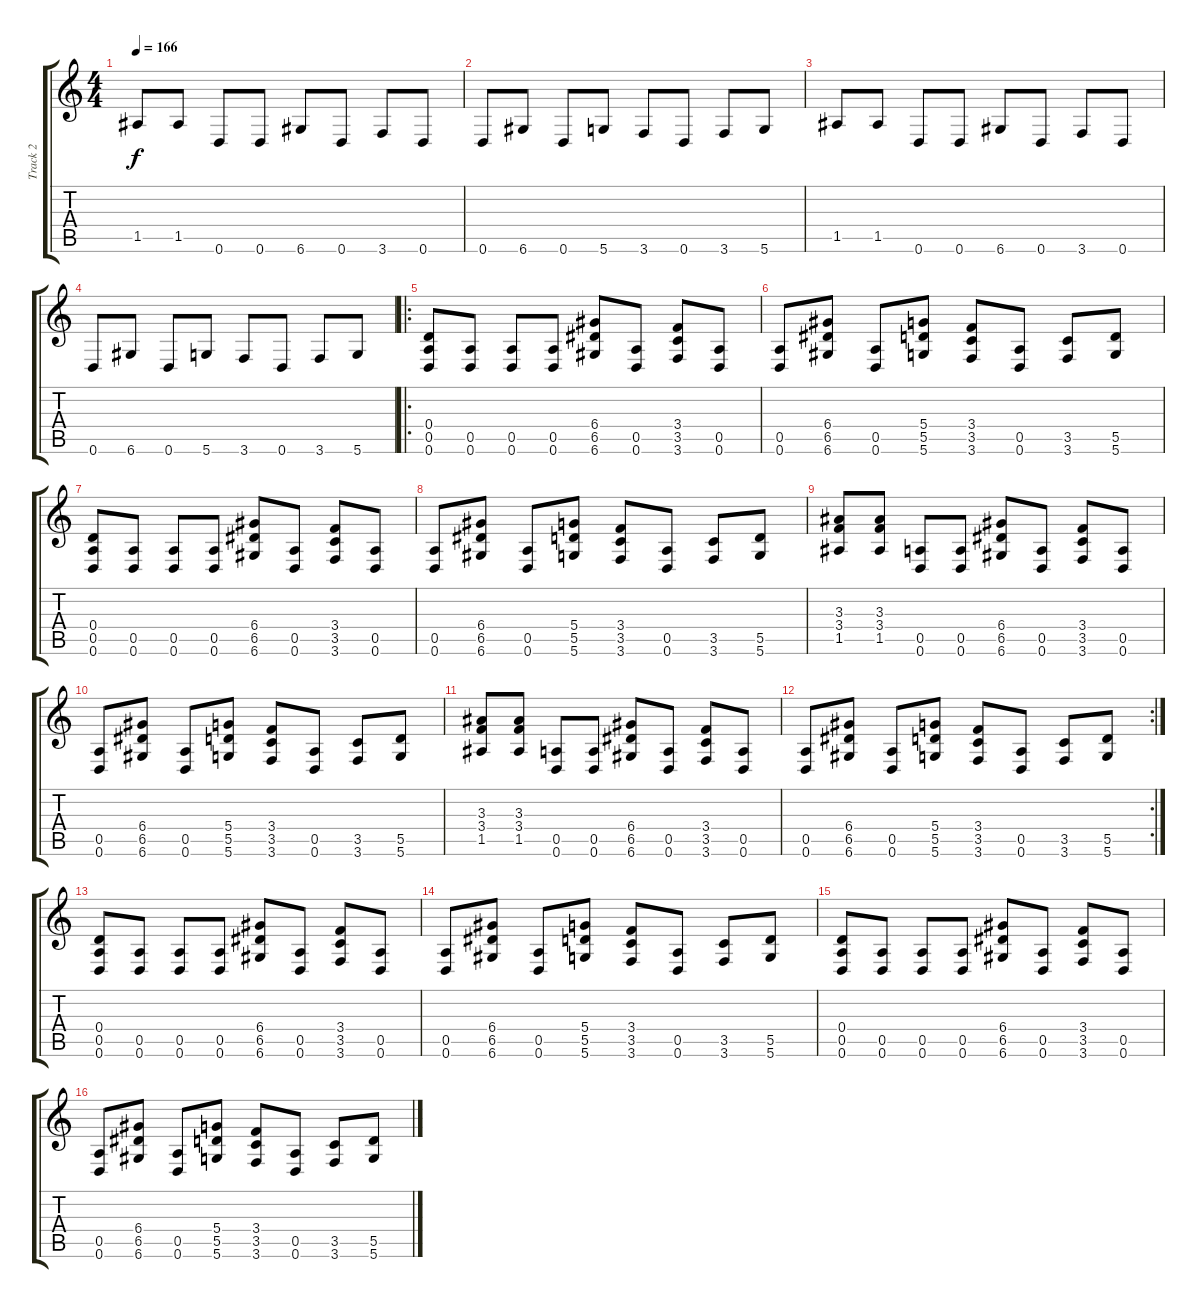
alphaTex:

\track ("Track 2" "Track 2") {instrument distortionguitar}
\staff {score tabs}
\tuning (E4 B3 G3 D3 A2 D2) {hide}
\ts (4 4)
\tempo 166
\clef g2
\ks c
1.5.8{dy f} 1.5.8 0.6.8 0.6.8 6.6.8 0.6.8 3.6.8 0.6.8 |
0.6.8 6.6.8 0.6.8 5.6.8 3.6.8 0.6.8 3.6.8 5.6.8 |
1.5.8 1.5.8 0.6.8 0.6.8 6.6.8 0.6.8 3.6.8 0.6.8 |
0.6.8 6.6.8 0.6.8 5.6.8 3.6.8 0.6.8 3.6.8 5.6.8 |
\ro
(0.4 0.5 0.6).8 (0.5 0.6).8 (0.5 0.6).8 (0.5 0.6).8 (6.4 6.5 6.6).8 (0.5 0.6).8 (3.4 3.5 3.6).8 (0.5 0.6).8 |
(0.5 0.6).8 (6.4 6.5 6.6).8 (0.5 0.6).8 (5.4 5.5 5.6).8 (3.4 3.5 3.6).8 (0.5 0.6).8 (3.5 3.6).8 (5.5 5.6).8 |
(0.4 0.5 0.6).8 (0.5 0.6).8 (0.5 0.6).8 (0.5 0.6).8 (6.4 6.5 6.6).8 (0.5 0.6).8 (3.4 3.5 3.6).8 (0.5 0.6).8 |
(0.5 0.6).8 (6.4 6.5 6.6).8 (0.5 0.6).8 (5.4 5.5 5.6).8 (3.4 3.5 3.6).8 (0.5 0.6).8 (3.5 3.6).8 (5.5 5.6).8 |
(3.3 3.4 1.5).8 (3.3 3.4 1.5).8 (0.5 0.6).8 (0.5 0.6).8 (6.4 6.5 6.6).8 (0.5 0.6).8 (3.4 3.5 3.6).8 (0.5 0.6).8 |
(0.5 0.6).8 (6.4 6.5 6.6).8 (0.5 0.6).8 (5.4 5.5 5.6).8 (3.4 3.5 3.6).8 (0.5 0.6).8 (3.5 3.6).8 (5.5 5.6).8 |
(3.3 3.4 1.5).8 (3.3 3.4 1.5).8 (0.5 0.6).8 (0.5 0.6).8 (6.4 6.5 6.6).8 (0.5 0.6).8 (3.4 3.5 3.6).8 (0.5 0.6).8 |
\rc 2
(0.5 0.6).8 (6.4 6.5 6.6).8 (0.5 0.6).8 (5.4 5.5 5.6).8 (3.4 3.5 3.6).8 (0.5 0.6).8 (3.5 3.6).8 (5.5 5.6).8 |
(0.4 0.5 0.6).8 (0.5 0.6).8 (0.5 0.6).8 (0.5 0.6).8 (6.4 6.5 6.6).8 (0.5 0.6).8 (3.4 3.5 3.6).8 (0.5 0.6).8 |
(0.5 0.6).8 (6.4 6.5 6.6).8 (0.5 0.6).8 (5.4 5.5 5.6).8 (3.4 3.5 3.6).8 (0.5 0.6).8 (3.5 3.6).8 (5.5 5.6).8 |
(0.4 0.5 0.6).8 (0.5 0.6).8 (0.5 0.6).8 (0.5 0.6).8 (6.4 6.5 6.6).8 (0.5 0.6).8 (3.4 3.5 3.6).8 (0.5 0.6).8 |
(0.5 0.6).8 (6.4 6.5 6.6).8 (0.5 0.6).8 (5.4 5.5 5.6).8 (3.4 3.5 3.6).8 (0.5 0.6).8 (3.5 3.6).8 (5.5 5.6).8
